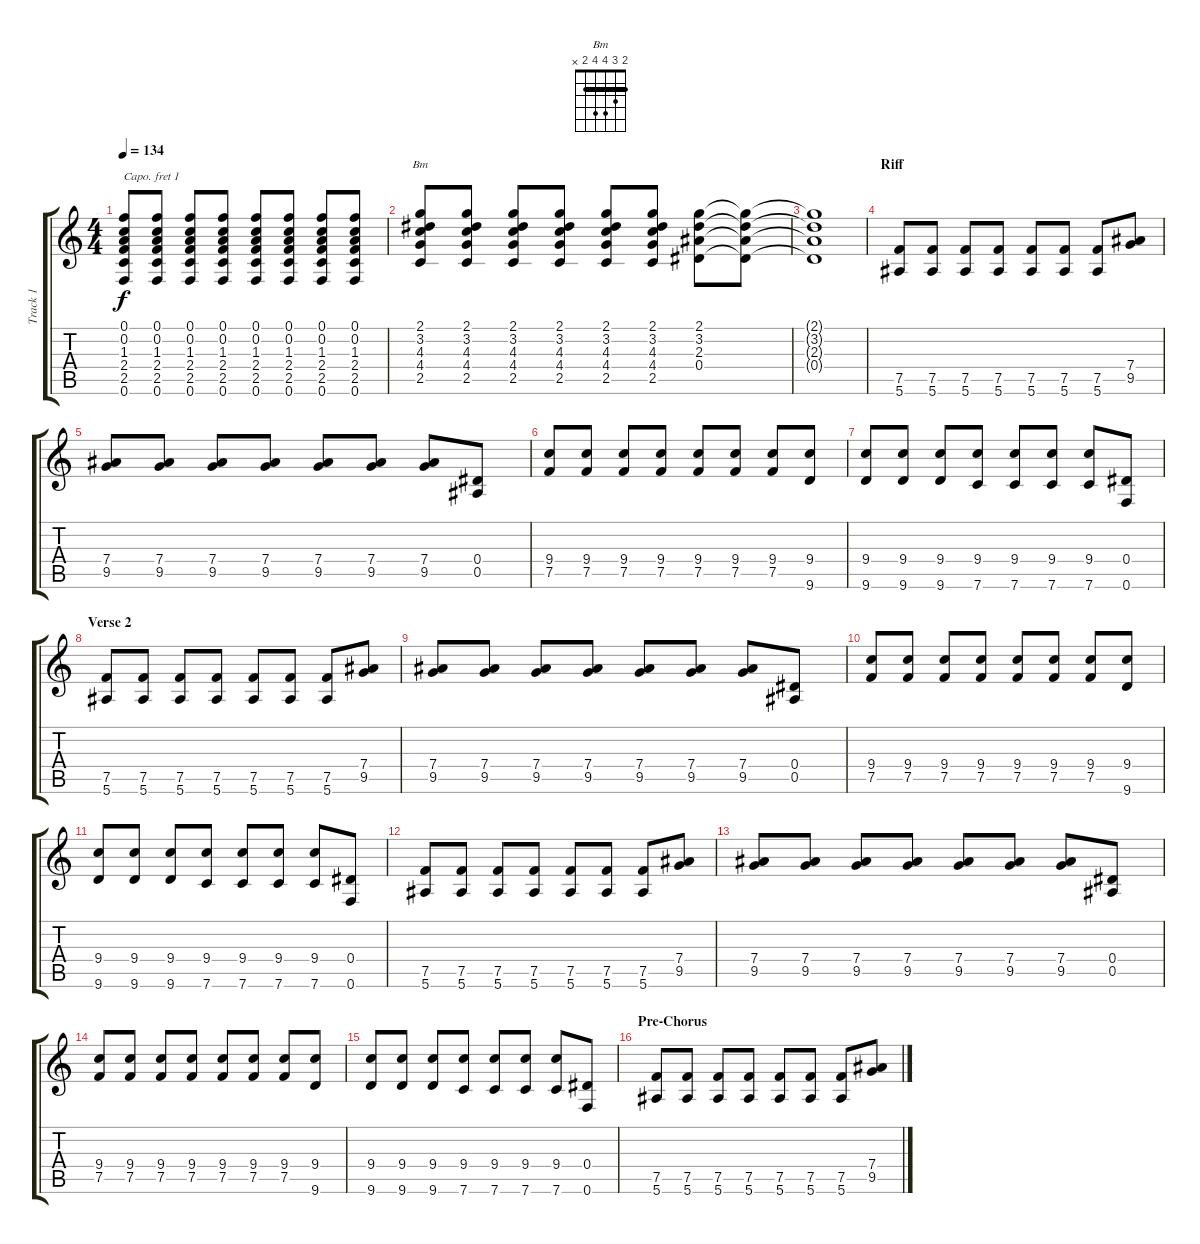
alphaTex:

\track ("Track 1" "Track 1") {instrument electricguitarmuted}
\staff {score tabs}
\capo 1
\tuning (E4 B3 G3 D3 A2 E2) {hide}
\chord ("Bm" 2 3 4 4 2 x) {barre 2}
\ts (4 4)
\tempo 134
\clef g2
\ks c
(0.1 0.2 1.3 2.4 2.5 0.6).8{dy f} (0.1 0.2 1.3 2.4 2.5 0.6).8 (0.1 0.2 1.3 2.4 2.5 0.6).8 (0.1 0.2 1.3 2.4 2.5 0.6).8 (0.1 0.2 1.3 2.4 2.5 0.6).8 (0.1 0.2 1.3 2.4 2.5 0.6).8 (0.1 0.2 1.3 2.4 2.5 0.6).8 (0.1 0.2 1.3 2.4 2.5 0.6).8 |
(2.1 3.2 4.3 4.4 2.5).8{ch "Bm"} (2.1 3.2 4.3 4.4 2.5).8 (2.1 3.2 4.3 4.4 2.5).8 (2.1 3.2 4.3 4.4 2.5).8 (2.1 3.2 4.3 4.4 2.5).8 (2.1 3.2 4.3 4.4 2.5).8 (2.1 3.2 2.3 0.4).8 (2.1{t} 3.2{t} 2.3{t} 0.4{t}).8 |
(2.1{t} 3.2{t} 2.3{t} 0.4{t}).1 |
\section ("" "Riff")
(7.5 5.6).8 (7.5 5.6).8 (7.5 5.6).8 (7.5 5.6).8 (7.5 5.6).8 (7.5 5.6).8 (7.5 5.6).8 (7.4 9.5).8 |
(7.4 9.5).8 (7.4 9.5).8 (7.4 9.5).8 (7.4 9.5).8 (7.4 9.5).8 (7.4 9.5).8 (7.4 9.5).8 (0.4 0.5).8 |
(9.4 7.5).8 (9.4 7.5).8 (9.4 7.5).8 (9.4 7.5).8 (9.4 7.5).8 (9.4 7.5).8 (9.4 7.5).8 (9.4 9.6).8 |
(9.4 9.6).8 (9.4 9.6).8 (9.4 9.6).8 (9.4 7.6).8 (9.4 7.6).8 (9.4 7.6).8 (9.4 7.6).8 (0.4 0.6).8 |
\section ("" "Verse 2")
(7.5 5.6).8 (7.5 5.6).8 (7.5 5.6).8 (7.5 5.6).8 (7.5 5.6).8 (7.5 5.6).8 (7.5 5.6).8 (7.4 9.5).8 |
(7.4 9.5).8 (7.4 9.5).8 (7.4 9.5).8 (7.4 9.5).8 (7.4 9.5).8 (7.4 9.5).8 (7.4 9.5).8 (0.4 0.5).8 |
(9.4 7.5).8 (9.4 7.5).8 (9.4 7.5).8 (9.4 7.5).8 (9.4 7.5).8 (9.4 7.5).8 (9.4 7.5).8 (9.4 9.6).8 |
(9.4 9.6).8 (9.4 9.6).8 (9.4 9.6).8 (9.4 7.6).8 (9.4 7.6).8 (9.4 7.6).8 (9.4 7.6).8 (0.4 0.6).8 |
(7.5 5.6).8 (7.5 5.6).8 (7.5 5.6).8 (7.5 5.6).8 (7.5 5.6).8 (7.5 5.6).8 (7.5 5.6).8 (7.4 9.5).8 |
(7.4 9.5).8 (7.4 9.5).8 (7.4 9.5).8 (7.4 9.5).8 (7.4 9.5).8 (7.4 9.5).8 (7.4 9.5).8 (0.4 0.5).8 |
(9.4 7.5).8 (9.4 7.5).8 (9.4 7.5).8 (9.4 7.5).8 (9.4 7.5).8 (9.4 7.5).8 (9.4 7.5).8 (9.4 9.6).8 |
(9.4 9.6).8 (9.4 9.6).8 (9.4 9.6).8 (9.4 7.6).8 (9.4 7.6).8 (9.4 7.6).8 (9.4 7.6).8 (0.4 0.6).8 |
\section ("" "Pre-Chorus")
(7.5 5.6).8 (7.5 5.6).8 (7.5 5.6).8 (7.5 5.6).8 (7.5 5.6).8 (7.5 5.6).8 (7.5 5.6).8 (7.4 9.5).8
